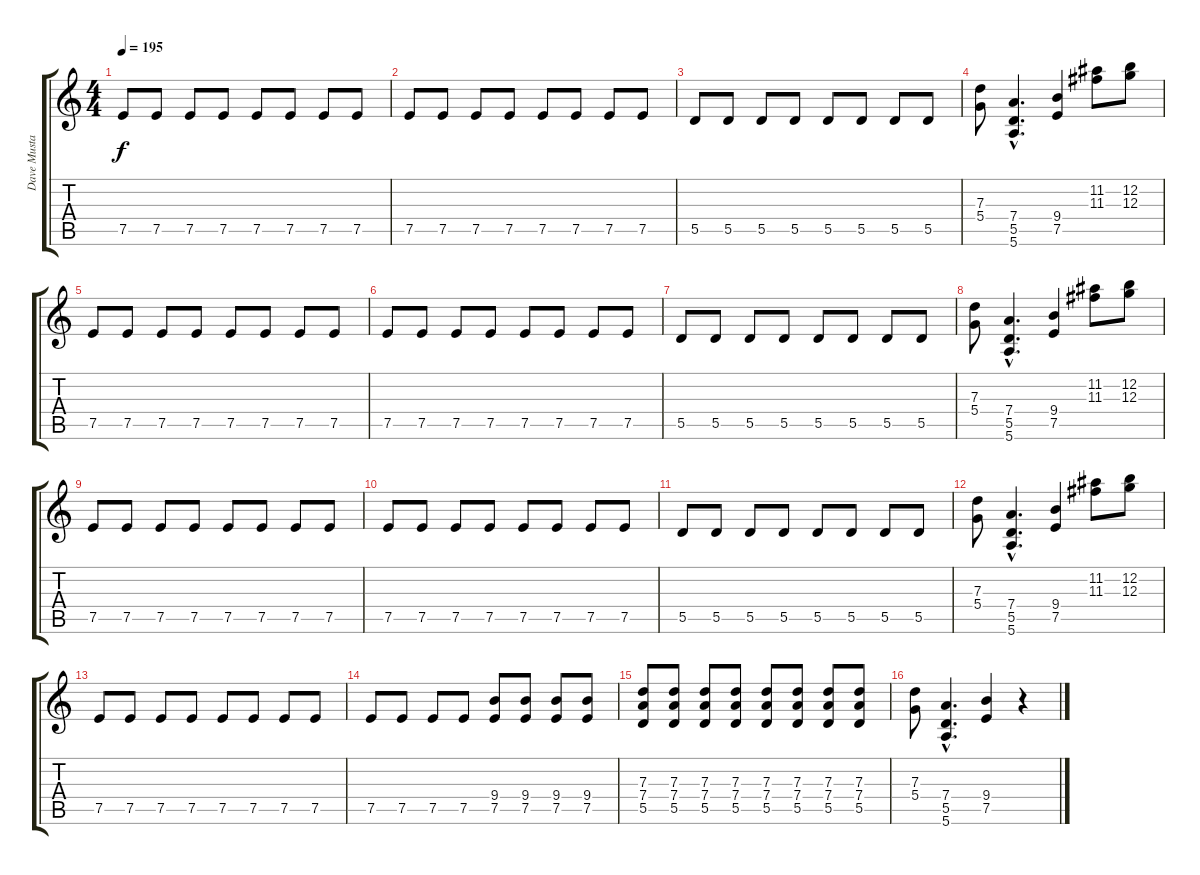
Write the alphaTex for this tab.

\track ("Dave Mustaine" "Dave Musta") {instrument distortionguitar}
\staff {score tabs}
\tuning (E4 B3 G3 D3 A2 E2) {hide}
\ts (4 4)
\tempo 195
\clef g2
\ks c
7.5.8{dy f} 7.5.8 7.5.8 7.5.8 7.5.8 7.5.8 7.5.8 7.5.8 |
7.5.8 7.5.8 7.5.8 7.5.8 7.5.8 7.5.8 7.5.8 7.5.8 |
5.5.8 5.5.8 5.5.8 5.5.8 5.5.8 5.5.8 5.5.8 5.5.8 |
(7.3 5.4).8 (7.4{hac} 5.5{hac} 5.6{hac}).4{d} (9.4 7.5).4 (11.2 11.3).8 (12.2 12.3).8 |
7.5.8 7.5.8 7.5.8 7.5.8 7.5.8 7.5.8 7.5.8 7.5.8 |
7.5.8 7.5.8 7.5.8 7.5.8 7.5.8 7.5.8 7.5.8 7.5.8 |
5.5.8 5.5.8 5.5.8 5.5.8 5.5.8 5.5.8 5.5.8 5.5.8 |
(7.3 5.4).8 (7.4{hac} 5.5{hac} 5.6{hac}).4{d} (9.4 7.5).4 (11.2 11.3).8 (12.2 12.3).8 |
7.5.8 7.5.8 7.5.8 7.5.8 7.5.8 7.5.8 7.5.8 7.5.8 |
7.5.8 7.5.8 7.5.8 7.5.8 7.5.8 7.5.8 7.5.8 7.5.8 |
5.5.8 5.5.8 5.5.8 5.5.8 5.5.8 5.5.8 5.5.8 5.5.8 |
(7.3 5.4).8 (7.4{hac} 5.5{hac} 5.6{hac}).4{d} (9.4 7.5).4 (11.2 11.3).8 (12.2 12.3).8 |
7.5.8 7.5.8 7.5.8 7.5.8 7.5.8 7.5.8 7.5.8 7.5.8 |
7.5.8 7.5.8 7.5.8 7.5.8 (9.4 7.5).8 (9.4 7.5).8 (9.4 7.5).8 (9.4 7.5).8 |
(7.3 7.4 5.5).8 (7.3 7.4 5.5).8 (7.3 7.4 5.5).8 (7.3 7.4 5.5).8 (7.3 7.4 5.5).8 (7.3 7.4 5.5).8 (7.3 7.4 5.5).8 (7.3 7.4 5.5).8 |
(7.3 5.4).8 (7.4{hac} 5.5{hac} 5.6{hac}).4{d} (9.4 7.5).4 r.4
